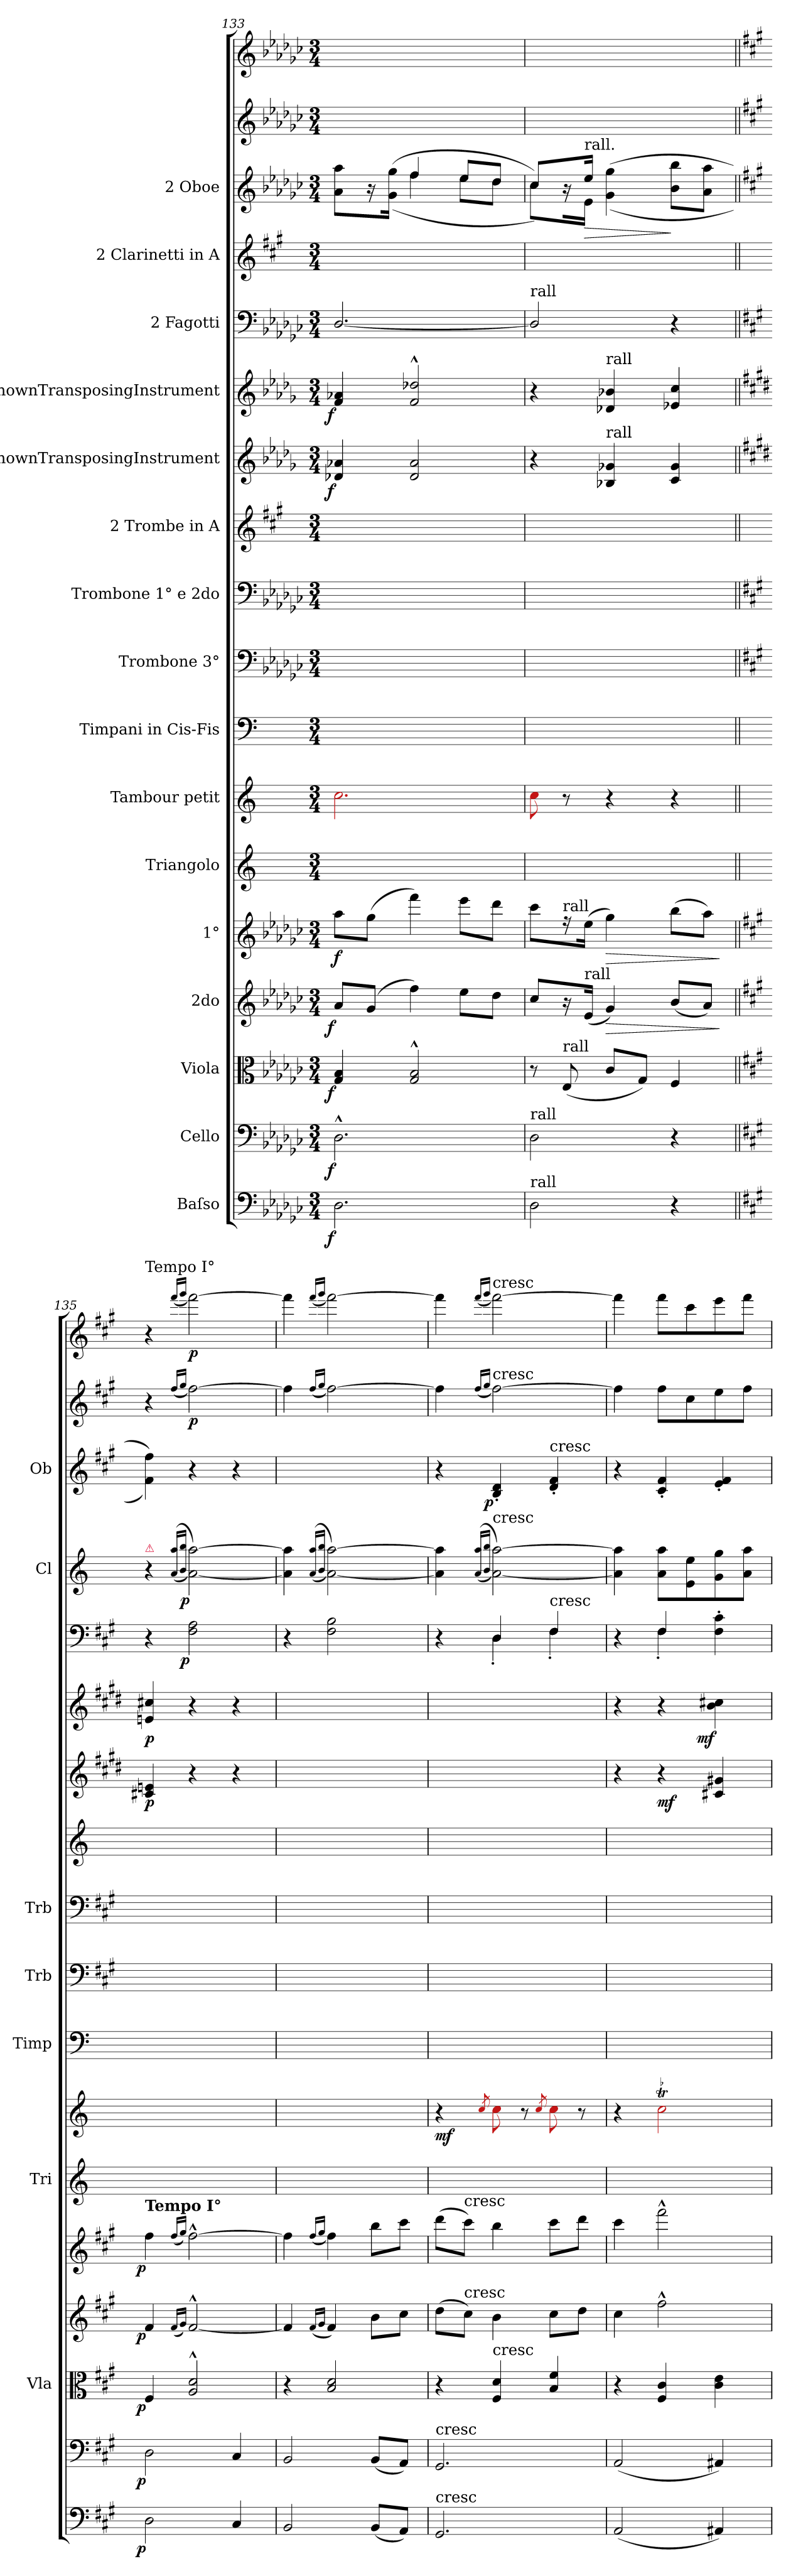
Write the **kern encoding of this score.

**kern	**dynam	**kern	**dynam	**kern	**dynam	**kern	**dynam	**kern	**dynam	**kern	**kern	**dynam	**kern	**kern	**kern	**kern	**kern	**dynam	**kern	**dynam	**kern	**dynam	**kern	**dynam	**kern	**dynam	**kern	**dynam	**kern	**dynam
*part18	*part18	*part17	*part17	*part16	*part16	*part15	*part15	*part14	*part14	*part13	*part12	*part12	*part11	*part10	*part9	*part8	*part7	*part7	*part6	*part6	*part5	*part5	*part4	*part4	*part3	*part3	*part2	*part2	*part1	*part1
*staff18	*staff18	*staff17	*staff17	*staff16	*staff16	*staff15	*staff15	*staff14	*staff14	*staff13	*staff12	*staff12	*staff11	*staff10	*staff9	*staff8	*staff7	*staff7	*staff6	*staff6	*staff5	*staff5	*staff4	*staff4	*staff3	*staff3	*staff2	*staff2	*staff1	*staff1
*I"Baſso	*	*I"Cello	*	*I"Viola	*	*I"2do	*	*I"1°	*	*I"Triangolo	*I"Tambour petit	*	*I"Timpani in Cis-Fis	*I"Trombone 3°	*I"Trombone 1° e 2do	*I"2 Trombe in A	*I"UnknownTransposingInstrument	*	*I"UnknownTransposingInstrument	*	*I"2 Fagotti	*	*I"2 Clarinetti in A	*	*I"2 Oboe	*	*	*	*	*
*	*	*	*	*I'Vla	*	*	*	*	*	*I'Tri	*	*	*I'Timp	*I'Trb	*I'Trb	*	*	*	*	*	*	*	*I'Cl	*	*I'Ob	*	*	*	*	*
*clefF4	*	*clefF4	*	*clefC3	*	*clefG2	*	*clefG2	*	*clefG2	*clefG2	*	*clefF4	*clefF4	*clefF4	*clefG2	*clefG2	*	*clefG2	*	*clefF4	*	*clefG2	*	*clefG2	*	*clefG2	*	*clefG2	*
*	*	*	*	*	*	*	*	*	*	*	*	*	*	*	*	*ITrd2c3	*ITrd4c7	*	*ITrd4c7	*	*	*	*ITrd2c3	*	*	*	*	*	*	*
*k[b-e-a-d-g-c-]	*	*k[b-e-a-d-g-c-]	*	*k[b-e-a-d-g-c-]	*	*k[b-e-a-d-g-c-]	*	*k[b-e-a-d-g-c-]	*	*k[]	*k[]	*	*k[]	*k[b-e-a-d-g-c-]	*k[b-e-a-d-g-c-]	*k[f#c#g#d#a#e#]	*k[b-e-a-d-g-c-]	*	*k[b-e-a-d-g-c-]	*	*k[b-e-a-d-g-c-]	*	*k[f#c#g#d#a#e#]	*	*k[b-e-a-d-g-c-]	*	*k[b-e-a-d-g-c-]	*	*k[b-e-a-d-g-c-]	*
*M3/4	*	*M3/4	*	*M3/4	*	*M3/4	*	*M3/4	*	*M3/4	*M3/4	*	*M3/4	*M3/4	*M3/4	*M3/4	*M3/4	*	*M3/4	*	*M3/4	*	*M3/4	*	*M3/4	*	*M3/4	*	*M3/4	*
=133	=133	=133	=133	=133	=133	=133	=133	=133	=133	=133	=133	=133	=133	=133	=133	=133	=133	=133	=133	=133	=133	=133	=133	=133	=133	=133	=133	=133	=133	=133
*	*	*	*	*	*	*	*	*	*	*	*	*	*	*	*	*	*	*	*	*	*	*	*	*	*^	*	*	*	*	*
!	!LO:DY:rj	!	!LO:DY:rj	!	!LO:DY:rj	!	!LO:DY:rj	!	!	!	!	!	!	!	!	!	!	!LO:DY:rj	!	!LO:DY:rj	!	!	!	!	!	!	!	!	!	!	!
2.D-\	f	2.D-^^\	f	4G-/ 4B-/	f	8a-/L	f	8aa-\L	f	2.ryy	2.Rcc\	.	2.ryy	2.ryy	2.ryy	2.ryy	4G-X/ 4d-X/	f	4B-/ 4d-X/	f	[2.D-/	.	2.ryy	.	8a-\ 8aa-\L	4ryy	.	2.ryy	.	2.ryy	.
.	.	.	.	.	.	(<8g-/J	.	(8gg-\J	.	.	.	.	.	.	.	.	.	.	.	.	.	.	.	.	16r	.	.	.	.	.	.
.	.	.	.	.	.	.	.	.	.	.	.	.	.	.	.	.	.	.	.	.	.	.	.	.	(<(>16g-\ 16gg-\Jk	.	.	.	.	.	.
.	.	.	.	2G-^^>/ 2B-^^>/	.	4ff\)	.	4fff\)	.	.	.	.	.	.	.	.	2G-/ 2d-/	.	2B-^^>/ 2g-X^^>/	.	.	.	.	.	4ff/	4ff\	.	.	.	.	.
.	.	.	.	.	.	8ee-\L	.	8eee-\L	.	.	.	.	.	.	.	.	.	.	.	.	.	.	.	.	8ee-/L	8ee-\L	.	.	.	.	.
.	.	.	.	.	.	8dd-\J	.	8ddd-\J	.	.	.	.	.	.	.	.	.	.	.	.	.	.	.	.	8dd-/J	8dd-\J	.	.	.	.	.
=134	=134	=134	=134	=134	=134	=134	=134	=134	=134	=134	=134	=134	=134	=134	=134	=134	=134	=134	=134	=134	=134	=134	=134	=134	=134	=134	=134	=134	=134	=134	=134
!	!	!	!	!	!	!	!	!	!	!	!	!	!	!	!	!	!	!	!	!	!LO:TX:a:t=rall	!	!	!	!	!	!	!	!	!	!
!	!	!LO:TX:a:t=rall	!	!	!	!	!	!	!	!	!	!	!	!	!	!	!	!	!	!	!	!	!	!	!	!	!	!	!	!	!
!LO:TX:a:t=rall	!	!	!	!	!	!	!	!	!	!	!	!	!	!	!	!	!	!	!	!	!	!	!	!	!	!	!	!	!	!	!
2D-\	.	2D-\	.	8r	.	8cc-/L	.	8ccc-\L	.	2.ryy	8Rcc\	.	2.ryy	2.ryy	2.ryy	2.ryy	4r	.	4r	.	2D-/]	.	2.ryy	.	8cc-/L))	8cc-\L	.	2.ryy	.	2.ryy	.
!	!	!	!	!	!	!	!	!LO:TX:a:t=rall	!	!	!	!	!	!	!	!	!	!	!	!	!	!	!	!	!	!	!	!	!	!	!
!	!	!	!	!LO:TX:a:t=rall	!	!	!	!	!	!	!	!	!	!	!	!	!	!	!	!	!	!	!	!	!	!	!	!	!	!	!
.	.	.	.	(8E-/	.	16r	.	16r	.	.	8r	.	.	.	.	.	.	.	.	.	.	.	.	.	16r	16ryy	.	.	.	.	.
!	!	!	!	!	!	!	!	!	!	!	!	!	!	!	!	!	!	!	!	!	!	!	!	!	!LO:TX:a:t=rall.	!	!	!	!	!	!
!	!	!	!	!	!	!LO:TX:a:t=rall	!	!	!	!	!	!	!	!	!	!	!	!	!	!	!	!	!	!	!	!	!	!	!	!	!
!	!	!	!	!	!	!	!	!	!	!	!	!	!	!	!	!	!	!	!	!	!	!	!	!	!	!	!LO:HP:b	!	!	!	!
.	.	.	.	.	.	(16e-/Jk	.	(16ee-\Jk	.	.	.	.	.	.	.	.	.	.	.	.	.	.	.	.	16ee-/Jk	16e-\Jk	>	.	.	.	.
!	!	!	!	!	!	!	!	!	!	!	!	!	!	!	!	!	!	!	!LO:TX:a:t=rall	!	!	!	!	!	!	!	!	!	!	!	!
!	!	!	!	!	!	!	!	!	!	!	!	!	!	!	!	!	!LO:TX:a:t=rall	!	!	!	!	!	!	!	!	!	!	!	!	!	!
!	!	!	!	!	!	!	!LO:HP:b	!	!LO:HP:b	!	!	!	!	!	!	!	!	!	!	!	!	!	!	!	!	!	!	!	!	!	!
.	.	.	.	8c-/L	.	4g-/)	>	4gg-\)	>	.	4r	.	.	.	.	.	4E-X/ 4c-X/	.	4G-X/ 4e-X/	.	.	.	.	.	(<(>4g-\ 4gg-\	4ryy	.	.	.	.	.
.	.	.	.	8G-/J)	.	.	.	.	.	.	.	.	.	.	.	.	.	.	.	.	.	.	.	.	.	.	.	.	.	.	.
4r	.	4r	.	4F/	.	(8b-/L	.	(8bb-\L	.	.	4r	.	.	.	.	.	4F/ 4c-/	.	4A-X/ 4f/	.	4r	.	.	.	8b-\ 8bb-\L	4ryy	]	.	.	.	.
.	.	.	.	.	.	8a-/J)	.	8aa-\J)	.	.	.	.	.	.	.	.	.	.	.	.	.	.	.	.	8a-\ 8aa-\J	.	.	.	.	.	.
*	*	*	*	*	*	*	*	*	*	*	*	*	*	*	*	*	*	*	*	*	*	*	*	*	*v	*v	*	*	*	*	*
.	.	.	.	.	.	.	]	.	]	.	.	.	.	.	.	.	.	.	.	.	.	.	.	.	.	.	.	.	.	.
=135||	=135||	=135||	=135||	=135||	=135||	=135||	=135||	=135||	=135||	=135||	=135||	=135||	=135||	=135||	=135||	=135||	=135||	=135||	=135||	=135||	=135||	=135||	=135||	=135||	=135||	=135||	=135||	=135||	=135||	=135||
*k[f#c#g#]	*	*k[f#c#g#]	*	*k[f#c#g#]	*	*k[f#c#g#]	*	*k[f#c#g#]	*	*k[]	*k[]	*	*k[]	*k[f#c#g#]	*k[f#c#g#]	*k[f#c#g#]	*k[f#c#g#]	*	*k[f#c#g#]	*	*k[f#c#g#]	*	*k[f#c#g#]	*	*k[f#c#g#]	*	*k[f#c#g#]	*	*k[f#c#g#]	*
!	!	!	!	!	!	!	!	!	!	!	!	!	!	!	!	!	!	!	!	!	!	!	!	!	!	!	!	!	!LO:TX:a:t=Tempo I°	!
!	!	!	!	!	!	!	!	!	!	!	!	!	!	!	!	!	!	!	!	!	!	!	!LO:TX:a:color=crimson:t=⚠	!	!	!	!	!	!	!
!	!	!	!	!	!	!	!	!LO:TX:a:B:t=Tempo I°	!	!	!	!	!	!	!	!	!	!	!	!	!	!	!	!	!	!	!	!	!	!
!	!LO:DY:rj	!	!LO:DY:rj	!	!LO:DY:rj	!	!LO:DY:rj	!	!LO:DY:rj	!	!	!	!	!	!	!	!	!	!	!	!	!	!	!	!	!	!	!	!	!
2D\	p	2D\	p	4F#/	p	4f#/	p	4ff#\	p	2.ryy	2.ryy	.	2.ryy	2.ryy	2.ryy	2.ryy	4F#X/ 4An/	p	4An/ 4f#X/	p	4r	.	4r	.	4f#\ 4ff#\))	.	4r	.	4r	.
.	.	.	.	.	.	(16qqf#/LL	.	(16qqff#/LL	.	.	.	.	.	.	.	.	.	.	.	.	.	.	(<(>16qqf#/ 16qqff#/LL	.	.	.	(16qqff#/LL	.	(16qqfff#/LL	.
.	.	.	.	.	.	16qqg#/JJ)	.	16qqgg#/JJ)	.	.	.	.	.	.	.	.	.	.	.	.	.	.	16qqg#/ 16qqgg#/JJ	.	.	.	16qqgg#/JJ	.	16qqggg#/JJ	.
!	!	!	!	!	!	!	!	!	!	!	!	!	!	!	!	!	!	!	!	!	!	!LO:DY:rj	!	!LO:DY:rj	!	!	!	!	!	!
.	.	.	.	2A^^>/ 2d^^>/	.	[2f#^^>/	.	[2ff#^^\	.	.	.	.	.	.	.	.	4r	.	4r	.	2F#\ 2A\	p	[2f#\ [2ff#\))	p	4r	.	[2ff#\)	p	[2fff#\)	p
4C#/	.	4C#/	.	.	.	.	.	.	.	.	.	.	.	.	.	.	4r	.	4r	.	.	.	.	.	4r	.	.	.	.	.
=136	=136	=136	=136	=136	=136	=136	=136	=136	=136	=136	=136	=136	=136	=136	=136	=136	=136	=136	=136	=136	=136	=136	=136	=136	=136	=136	=136	=136	=136	=136
2BB/	.	2BB/	.	4r	.	4f#/]	.	4ff#\]	.	2.ryy	2.ryy	.	2.ryy	2.ryy	2.ryy	2.ryy	2.ryy	.	2.ryy	.	4r	.	4f#]\ 4ff#]\	.	2.ryy	.	4ff#\]	.	4fff#\]	.
.	.	.	.	.	.	(16qqf#/LL	.	(16qqff#/LL	.	.	.	.	.	.	.	.	.	.	.	.	.	.	(<(>16qqf#/ 16qqff#/LL	.	.	.	(16qqff#/LL	.	(16qqfff#/LL	.
.	.	.	.	.	.	16qqg#/JJ	.	16qqgg#/JJ	.	.	.	.	.	.	.	.	.	.	.	.	.	.	16qqg#/ 16qqgg#/JJ	.	.	.	16qqgg#/JJ	.	16qqggg#/JJ	.
.	.	.	.	2B/ 2d/	.	4f#/)	.	4ff#\)	.	.	.	.	.	.	.	.	.	.	.	.	2F#\ 2B\	.	[2f#\ [2ff#\))	.	.	.	[2ff#\)	.	[2fff#\)	.
(8BB/L	.	(8BB/L	.	.	.	8b\L	.	8bb\L	.	.	.	.	.	.	.	.	.	.	.	.	.	.	.	.	.	.	.	.	.	.
8AA/J)	.	8AA/J)	.	.	.	8cc#\J	.	8ccc#\J	.	.	.	.	.	.	.	.	.	.	.	.	.	.	.	.	.	.	.	.	.	.
=137	=137	=137	=137	=137	=137	=137	=137	=137	=137	=137	=137	=137	=137	=137	=137	=137	=137	=137	=137	=137	=137	=137	=137	=137	=137	=137	=137	=137	=137	=137
*	*	*	*	*	*	*	*	*	*	*	*	*	*	*	*	*	*	*	*	*	*^	*	*	*	*	*	*	*	*	*
!	!	!LO:TX:t=cresc	!	!	!	!	!	!	!	!	!	!	!	!	!	!	!	!	!	!	!	!	!	!	!	!	!	!	!	!	!
!LO:TX:t=cresc	!	!	!	!	!	!	!	!	!	!	!	!	!	!	!	!	!	!	!	!	!	!	!	!	!	!	!	!	!	!	!
2.GG#/	.	2.GG#/	.	4r	.	(8dd\L	.	(8ddd\L	.	2.ryy	4r	mf	2.ryy	2.ryy	2.ryy	2.ryy	2.ryy	.	2.ryy	.	4r	4ryy	.	4f#]\ 4ff#]\	.	4r	.	4ff#\]	.	4fff#\]	.
!	!	!	!	!	!	!	!	!LO:TX:t=cresc	!	!	!	!	!	!	!	!	!	!	!	!	!	!	!	!	!	!	!	!	!	!	!
!	!	!	!	!	!	!LO:TX:t=cresc	!	!	!	!	!	!	!	!	!	!	!	!	!	!	!	!	!	!	!	!	!	!	!	!	!
.	.	.	.	.	.	8cc#\J)	.	8ccc#\J)	.	.	.	.	.	.	.	.	.	.	.	.	.	.	.	.	.	.	.	.	.	.	.
.	.	.	.	.	.	.	.	.	.	.	.	.	.	.	.	.	.	.	.	.	.	.	.	(<(>16qqf#/ 16qqff#/LL	.	.	.	(16qqff#/LL	.	(16qqfff#/LL	.
.	.	.	.	.	.	.	.	.	.	.	8qRcc/	.	.	.	.	.	.	.	.	.	.	.	.	16qqg#/ 16qqgg#/JJ	.	.	.	16qqgg#/JJ	.	16qqggg#/JJ	.
!	!	!	!	!	!	!	!	!	!	!	!	!	!	!	!	!	!	!	!	!	!	!	!	!	!	!	!	!	!	!LO:TX:t=cresc	!
!	!	!	!	!	!	!	!	!	!	!	!	!	!	!	!	!	!	!	!	!	!	!	!	!	!	!	!	!LO:TX:t=cresc	!	!	!
!	!	!	!	!	!	!	!	!	!	!	!	!	!	!	!	!	!	!	!	!	!	!	!	!LO:TX:t=cresc	!	!	!	!	!	!	!
!	!	!	!	!LO:TX:t=cresc	!	!	!	!	!	!	!	!	!	!	!	!	!	!	!	!	!	!	!	!	!	!	!	!	!	!	!
!	!	!	!	!	!	!	!	!	!	!	!	!	!	!	!	!	!	!	!	!	!	!	!	!	!	!	!LO:DY:rj	!	!	!	!
.	.	.	.	4F#/ 4d/	.	4b\	.	4bb\	.	.	8Rcc\	.	.	.	.	.	.	.	.	.	4D/	4D'\	.	[2f#\ [2ff#\))	.	4B'/ 4d'/	p	[2ff#\)	.	[2fff#\)	.
.	.	.	.	.	.	.	.	.	.	.	8r	.	.	.	.	.	.	.	.	.	.	.	.	.	.	.	.	.	.	.	.
.	.	.	.	.	.	.	.	.	.	.	8qRcc/	.	.	.	.	.	.	.	.	.	.	.	.	.	.	.	.	.	.	.	.
!	!	!	!	!	!	!	!	!	!	!	!	!	!	!	!	!	!	!	!	!	!	!	!	!	!	!LO:TX:a:t=cresc	!	!	!	!	!
!	!	!	!	!	!	!	!	!	!	!	!	!	!	!	!	!	!	!	!	!	!LO:TX:t=cresc	!	!	!	!	!	!	!	!	!	!
.	.	.	.	4B/ 4f#/	.	8cc#\L	.	8ccc#\L	.	.	8Rcc\	.	.	.	.	.	.	.	.	.	4F#/	4F#'\	.	.	.	4d'/ 4f#'/	.	.	.	.	.
.	.	.	.	.	.	8dd\J	.	8ddd\J	.	.	8r	.	.	.	.	.	.	.	.	.	.	.	.	.	.	.	.	.	.	.	.
=138	=138	=138	=138	=138	=138	=138	=138	=138	=138	=138	=138	=138	=138	=138	=138	=138	=138	=138	=138	=138	=138	=138	=138	=138	=138	=138	=138	=138	=138	=138	=138
(2AA/	.	(2AA/	.	4r	.	4cc#\	.	4ccc#\	.	2.ryy	4r	.	2.ryy	2.ryy	2.ryy	2.ryy	4r	.	4r	.	4r	4ryy	.	4f#]\ 4ff#]\	.	4r	.	4ff#\]	.	4fff#\]	.
.	.	.	.	4F#/ 4c#/	.	2ff#^^\	.	2fff#^^\	.	.	2Rcct\	.	.	.	.	.	4r	mf	4r	.	4F#/	4F#'\	.	8f#\ 8ff#\L	.	4c#'/ 4f#'/	.	8ff#\L	.	8fff#\L	.
.	.	.	.	.	.	.	.	.	.	.	.	.	.	.	.	.	.	.	.	.	.	.	.	8c#\ 8cc#\	.	.	.	8cc#\	.	8ccc#\	.
!	!	!	!	!	!	!	!	!	!	!	!	!	!	!	!	!	!	!	!	!LO:DY:rj	!	!	!	!	!	!	!	!	!	!	!
4AA#X/)	.	4AA#X/)	.	4c#\ 4e\	.	.	.	.	.	.	.	.	.	.	.	.	4F#X/ 4c#X/	.	4e\ 4f#X\	mf	4F#'\ 4c#'\	4ryy	.	8e\ 8ee\	.	4e'/ 4f#'/	.	8ee\	.	8eee\	.
.	.	.	.	.	.	.	.	.	.	.	.	.	.	.	.	.	.	.	.	.	.	.	.	8f#\ 8ff#\J	.	.	.	8ff#\J	.	8fff#\J	.
*	*	*	*	*	*	*	*	*	*	*	*	*	*	*	*	*	*	*	*	*	*v	*v	*	*	*	*	*	*	*	*	*
=	=	=	=	=	=	=	=	=	=	=	=	=	=	=	=	=	=	=	=	=	=	=	=	=	=	=	=	=	=	=
*-	*-	*-	*-	*-	*-	*-	*-	*-	*-	*-	*-	*-	*-	*-	*-	*-	*-	*-	*-	*-	*-	*-	*-	*-	*-	*-	*-	*-	*-	*-
